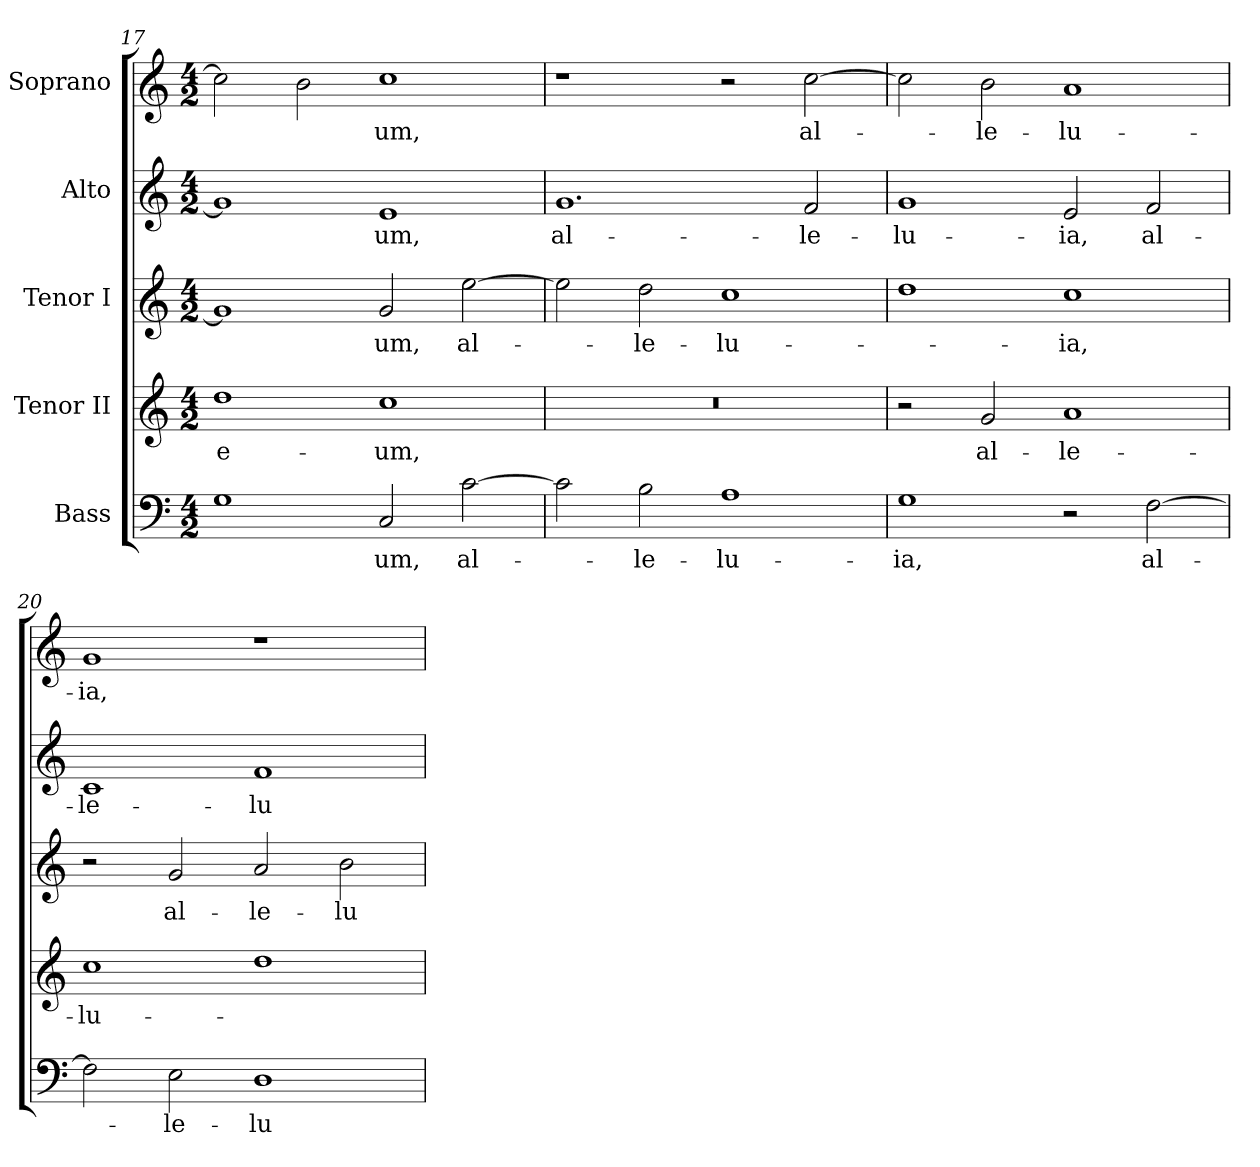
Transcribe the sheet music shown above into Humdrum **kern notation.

**kern	**text	**kern	**text	**kern	**text	**kern	**text	**kern	**text
*part5	*part5	*part4	*part4	*part3	*part3	*part2	*part2	*part1	*part1
*staff5	*staff5	*staff4	*staff4	*staff3	*staff3	*staff2	*staff2	*staff1	*staff1
*I"Bass	*	*I"Tenor II	*	*I"Tenor I	*	*I"Alto	*	*I"Soprano	*
*clefF4	*	*clefG2	*	*clefG2	*	*clefG2	*	*clefG2	*
*	*	*ITrd7c12	*	*ITrd7c12	*	*	*	*	*
*k[]	*	*k[]	*	*k[]	*	*k[]	*	*k[]	*
*C:	*	*C:	*	*C:	*	*C:	*	*C:	*
*M4/2	*	*M4/2	*	*M4/2	*	*M4/2	*	*M4/2	*
=17	=17	=17	=17	=17	=17	=17	=17	=17	=17
!	!	!	!LO:LY:b:color=#000000	!	!	!	!	!	!
1Gi	.	1di	e-	1Gi]	.	1gi]	.	2cci\]	.
.	.	.	.	.	.	.	.	2bi\	.
!	!LO:LY:b:color=#000000	!	!	!	!	!	!	!	!
!	!	!	!LO:LY:b:color=#000000	!	!	!	!	!	!
!	!	!	!	!	!LO:LY:b:color=#000000	!	!	!	!
!	!	!	!	!	!	!	!LO:LY:b:color=#000000	!	!
!	!	!	!	!	!	!	!	!	!LO:LY:b:color=#000000
2Ci/	-um,	1ci	-um,	2Gi/	-um,	1ei	-um,	1cci	-um,
!	!LO:LY:b:color=#000000	!	!	!	!	!	!	!	!
!	!	!	!	!	!LO:LY:b:color=#000000	!	!	!	!
[>2ci\	al-	.	.	[>2ei\	al-	.	.	.	.
=18	=18	=18	=18	=18	=18	=18	=18	=18	=18
!	!	!LO:N:vis=1	!	!	!	!	!	!	!
!	!	!	!	!	!	!	!LO:LY:b:color=#000000	!	!
2ci\]	.	0r	.	2ei\]	.	1.gi	al-	1r	.
!	!LO:LY:b:color=#000000	!	!	!	!	!	!	!	!
!	!	!	!	!	!LO:LY:b:color=#000000	!	!	!	!
2Bi\	-le-	.	.	2di\	-le-	.	.	.	.
!	!LO:LY:b:color=#000000	!	!	!	!	!	!	!	!
!	!	!	!	!	!LO:LY:b:color=#000000	!	!	!	!
1Ai	-lu-	.	.	1ci	-lu-	.	.	2r	.
!	!	!	!	!	!	!	!LO:LY:b:color=#000000	!	!
!	!	!	!	!	!	!	!	!	!LO:LY:b:color=#000000
.	.	.	.	.	.	2fi/	-le-	[>2cci\	al-
=19	=19	=19	=19	=19	=19	=19	=19	=19	=19
!	!LO:LY:b:color=#000000	!	!	!	!	!	!	!	!
!	!	!	!	!	!	!	!LO:LY:b:color=#000000	!	!
1Gi	-ia,	2r	.	1di	.	1gi	-lu-	2cci\]	.
!	!	!	!LO:LY:b:color=#000000	!	!	!	!	!	!
!	!	!	!	!	!	!	!	!	!LO:LY:b:color=#000000
.	.	2Gi/	al-	.	.	.	.	2bi\	-le-
!	!	!	!LO:LY:b:color=#000000	!	!	!	!	!	!
!	!	!	!	!	!LO:LY:b:color=#000000	!	!	!	!
!	!	!	!	!	!	!	!LO:LY:b:color=#000000	!	!
!	!	!	!	!	!	!	!	!	!LO:LY:b:color=#000000
2r	.	1Ai	-le-	1ci	-ia,	2ei/	-ia,	1ai	-lu-
!	!LO:LY:b:color=#000000	!	!	!	!	!	!	!	!
!	!	!	!	!	!	!	!LO:LY:b:color=#000000	!	!
[>2Fi\	al-	.	.	.	.	2fi/	al-	.	.
=20	=20	=20	=20	=20	=20	=20	=20	=20	=20
!	!	!	!LO:LY:b:color=#000000	!	!	!	!	!	!
!	!	!	!	!	!	!	!LO:LY:b:color=#000000	!	!
!	!	!	!	!	!	!	!	!	!LO:LY:b:color=#000000
2Fi\]	.	1ci	-lu-	2r	.	1ci	-le-	1gi	-ia,
!	!LO:LY:b:color=#000000	!	!	!	!	!	!	!	!
!	!	!	!	!	!LO:LY:b:color=#000000	!	!	!	!
2Ei\	-le-	.	.	2Gi/	al-	.	.	.	.
!	!LO:LY:b:color=#000000	!	!	!	!	!	!	!	!
!	!	!	!	!	!LO:LY:b:color=#000000	!	!	!	!
!	!	!	!	!	!	!	!LO:LY:b:color=#000000	!	!
1Di	-lu-	1di	.	2Ai/	-le-	1fi	-lu-	1r	.
!	!	!	!	!	!LO:LY:b:color=#000000	!	!	!	!
.	.	.	.	2Bi\	-lu-	.	.	.	.
=	=	=	=	=	=	=	=	=	=
*-	*-	*-	*-	*-	*-	*-	*-	*-	*-
